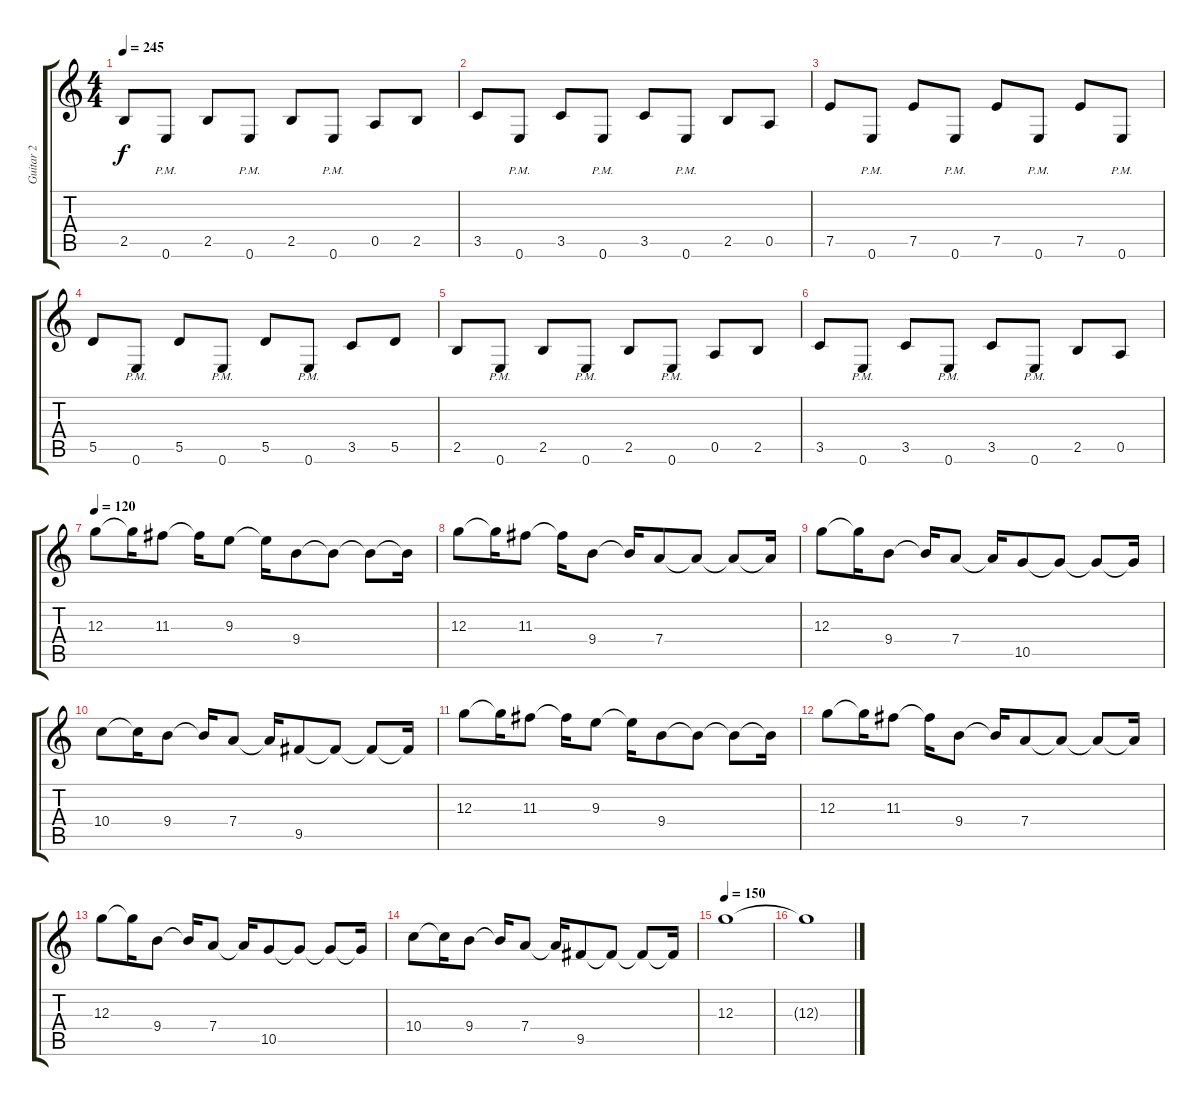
\track ("Guitar 2" "Guitar 2") {instrument overdrivenguitar}
\staff {score tabs}
\tuning (E4 B3 G3 D3 A2 E2) {hide}
\ts (4 4)
\tempo 245
\clef g2
\ks c
2.5.8{dy f} 0.6{pm}.8 2.5.8 0.6{pm}.8 2.5.8 0.6{pm}.8 0.5.8 2.5.8 |
3.5.8 0.6{pm}.8 3.5.8 0.6{pm}.8 3.5.8 0.6{pm}.8 2.5.8 0.5.8 |
7.5.8 0.6{pm}.8 7.5.8 0.6{pm}.8 7.5.8 0.6{pm}.8 7.5.8 0.6{pm}.8 |
5.5.8 0.6{pm}.8 5.5.8 0.6{pm}.8 5.5.8 0.6{pm}.8 3.5.8 5.5.8 |
2.5.8 0.6{pm}.8 2.5.8 0.6{pm}.8 2.5.8 0.6{pm}.8 0.5.8 2.5.8 |
3.5.8 0.6{pm}.8 3.5.8 0.6{pm}.8 3.5.8 0.6{pm}.8 2.5.8 0.5.8 |
\tempo 120
12.3.8 12.3{t}.16 11.3.8 11.3{t}.16 9.3.8 9.3{t}.16 9.4.8 9.4{t}.8 9.4{t}.8 9.4{t}.16 |
12.3.8 12.3{t}.16 11.3.8 11.3{t}.16 9.4.8 9.4{t}.16 7.4.8 7.4{t}.8 7.4{t}.8 7.4{t}.16 |
12.3.8 12.3{t}.16 9.4.8 9.4{t}.16 7.4.8 7.4{t}.16 10.5.8 10.5{t}.8 10.5{t}.8 10.5{t}.16 |
10.4.8 10.4{t}.16 9.4.8 9.4{t}.16 7.4.8 7.4{t}.16 9.5.8 9.5{t}.8 9.5{t}.8 9.5{t}.16 |
12.3.8 12.3{t}.16 11.3.8 11.3{t}.16 9.3.8 9.3{t}.16 9.4.8 9.4{t}.8 9.4{t}.8 9.4{t}.16 |
12.3.8 12.3{t}.16 11.3.8 11.3{t}.16 9.4.8 9.4{t}.16 7.4.8 7.4{t}.8 7.4{t}.8 7.4{t}.16 |
12.3.8 12.3{t}.16 9.4.8 9.4{t}.16 7.4.8 7.4{t}.16 10.5.8 10.5{t}.8 10.5{t}.8 10.5{t}.16 |
10.4.8 10.4{t}.16 9.4.8 9.4{t}.16 7.4.8 7.4{t}.16 9.5.8 9.5{t}.8 9.5{t}.8 9.5{t}.16 |
\tempo 150
12.3.1 |
12.3{t}.1
